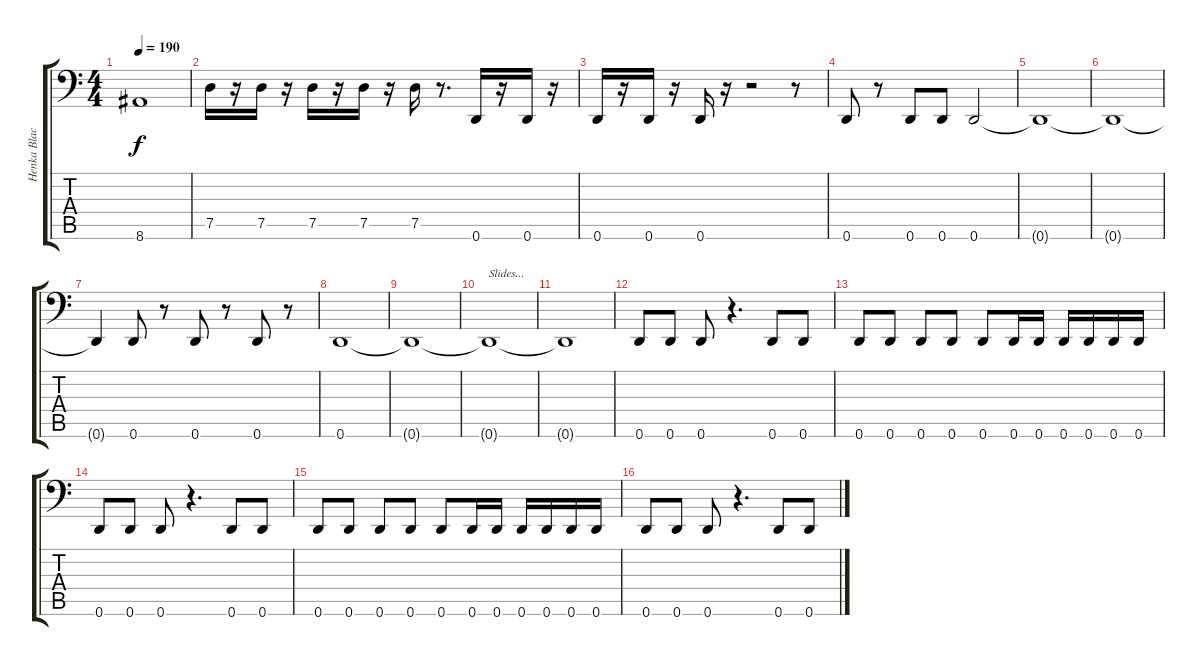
\track ("Henka Blacksmith" "Henka Blac") {instrument electricbasspick}
\staff {score tabs}
\tuning (D3 A2 F2 C2 G1 D1) {hide}
\ts (4 4)
\tempo 190
\clef f4
\ks c
8.6{t}.1{dy f} |
7.5.16 r.16 7.5.16 r.16 7.5.16 r.16 7.5.16 r.16 7.5.16 r.8{d} 0.6.16 r.16 0.6.16 r.16 |
0.6.16 r.16 0.6.16 r.16 0.6.16 r.16 r.2 r.8 |
0.6.8 r.8 0.6.8 0.6.8 0.6.2 |
0.6{t}.1 |
0.6{t}.1 |
0.6{t}.4 0.6.8 r.8 0.6.8 r.8 0.6.8 r.8 |
0.6.1 |
0.6{t}.1 |
0.6{t}.1{txt "Slides..."} |
0.6{t}.1 |
0.6.8 0.6.8 0.6.8 r.4{d} 0.6.8 0.6.8 |
0.6.8 0.6.8 0.6.8 0.6.8 0.6.8 0.6.16 0.6.16 0.6.16 0.6.16 0.6.16 0.6.16 |
0.6.8 0.6.8 0.6.8 r.4{d} 0.6.8 0.6.8 |
0.6.8 0.6.8 0.6.8 0.6.8 0.6.8 0.6.16 0.6.16 0.6.16 0.6.16 0.6.16 0.6.16 |
0.6.8 0.6.8 0.6.8 r.4{d} 0.6.8 0.6.8
